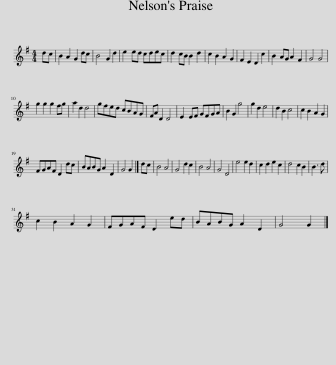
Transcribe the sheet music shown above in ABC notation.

X:1
L:1/8
M:4/4
I:linebreak $
K:G
V:1 treble
V:1
 dc | B2 A2 G2 dc | B4 G2 d2 | e2 ed cdec | d2 cB B2 d2 | %5
 c2 B2 A2 G2 | F2 E2 D2 c2 | B2 AG A2 F2 | G4 G4 |$ g2 g2 g2 fg | %10
 a2 d2 d4 | gfed cBAG | FA D2 D4 | E2 EF GFGA | B2 G2 g4 | %15
 g2 d2 e4 | d2 B2 c4 | c2 B2 A2 G2 |$ FGAF D2 dc | BABG A2 D2 | %20
 G4 G2 |] dc | B4 A4 | G4 d2 c2 | B4 A4 | %25
 G4 D4 | e4 e2 d2 | c2 d2 e2 c2 | d4 c2 B2 | B3 d |$ %30
 c2 B2 A2 G2 | FGAF D2 ed | BABG A2 D2 | G4 G2 |] %34
